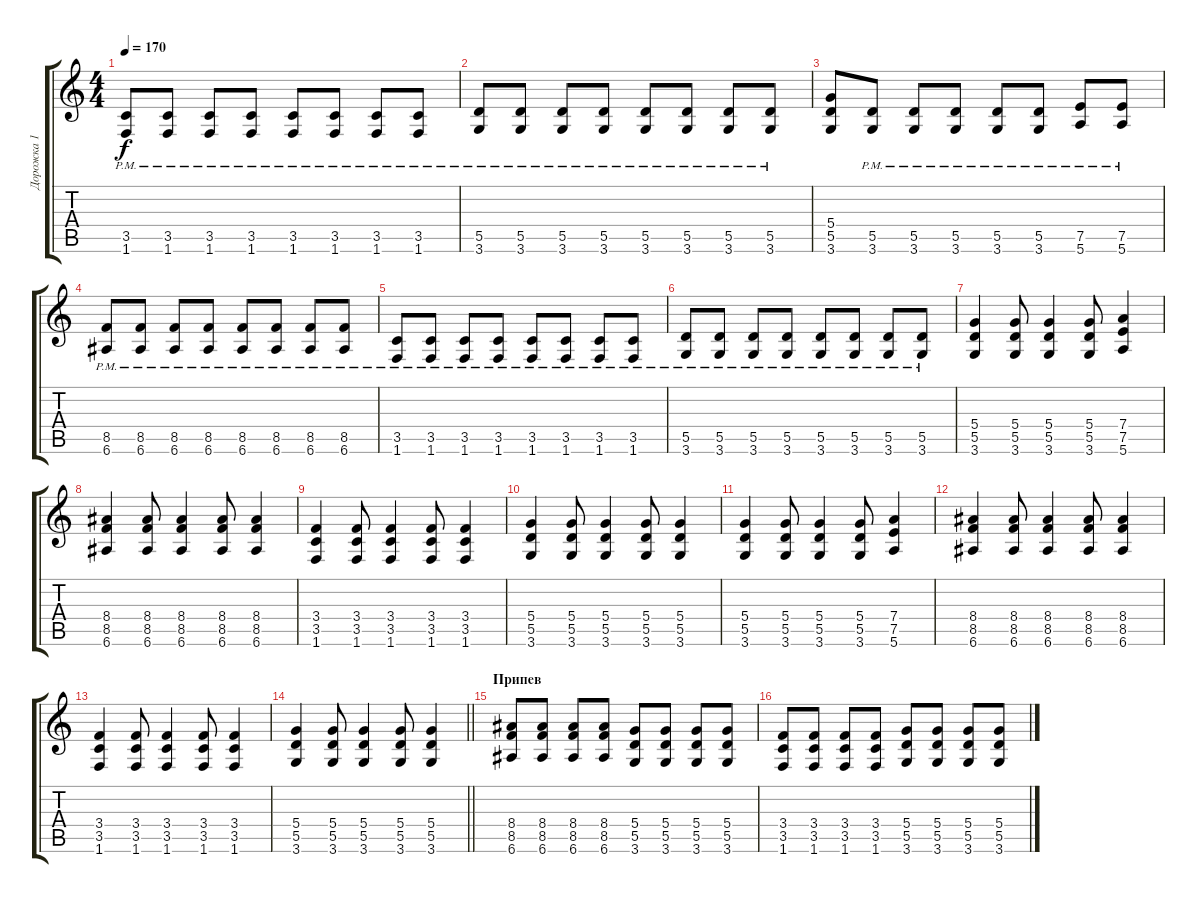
\track ("Дорожка 1" "Дорожка 1") {instrument distortionguitar}
\staff {score tabs}
\tuning (E4 B3 G3 D3 A2 E2) {hide}
\ts (4 4)
\tempo 170
\clef g2
\ks c
(3.5{pm} 1.6{pm}).8{dy f} (3.5{pm} 1.6{pm}).8 (3.5{pm} 1.6{pm}).8 (3.5{pm} 1.6{pm}).8 (3.5{pm} 1.6{pm}).8 (3.5{pm} 1.6{pm}).8 (3.5{pm} 1.6{pm}).8 (3.5{pm} 1.6{pm}).8 |
(5.5{pm} 3.6{pm}).8 (5.5{pm} 3.6{pm}).8 (5.5{pm} 3.6{pm}).8 (5.5{pm} 3.6{pm}).8 (5.5{pm} 3.6{pm}).8 (5.5{pm} 3.6{pm}).8 (5.5{pm} 3.6{pm}).8 (5.5{pm} 3.6{pm}).8 |
(5.4 5.5 3.6).8 (5.5{pm} 3.6{pm}).8 (5.5{pm} 3.6{pm}).8 (5.5{pm} 3.6{pm}).8 (5.5{pm} 3.6{pm}).8 (5.5{pm} 3.6{pm}).8 (7.5{pm} 5.6{pm}).8 (7.5{pm} 5.6{pm}).8 |
(8.5{pm} 6.6{pm}).8 (8.5{pm} 6.6{pm}).8 (8.5{pm} 6.6{pm}).8 (8.5{pm} 6.6{pm}).8 (8.5{pm} 6.6{pm}).8 (8.5{pm} 6.6{pm}).8 (8.5{pm} 6.6{pm}).8 (8.5{pm} 6.6{pm}).8 |
(3.5{pm} 1.6{pm}).8 (3.5{pm} 1.6{pm}).8 (3.5{pm} 1.6{pm}).8 (3.5{pm} 1.6{pm}).8 (3.5{pm} 1.6{pm}).8 (3.5{pm} 1.6{pm}).8 (3.5{pm} 1.6{pm}).8 (3.5{pm} 1.6{pm}).8 |
(5.5{pm} 3.6{pm}).8 (5.5{pm} 3.6{pm}).8 (5.5{pm} 3.6{pm}).8 (5.5{pm} 3.6{pm}).8 (5.5{pm} 3.6{pm}).8 (5.5{pm} 3.6{pm}).8 (5.5{pm} 3.6{pm}).8 (5.5{pm} 3.6{pm}).8 |
(5.4 5.5 3.6).4 (5.4 5.5 3.6).8 (5.4 5.5 3.6).4 (5.4 5.5 3.6).8 (7.4 7.5 5.6).4 |
(8.4 8.5 6.6).4 (8.4 8.5 6.6).8 (8.4 8.5 6.6).4 (8.4 8.5 6.6).8 (8.4 8.5 6.6).4 |
(3.4 3.5 1.6).4 (3.4 3.5 1.6).8 (3.4 3.5 1.6).4 (3.4 3.5 1.6).8 (3.4 3.5 1.6).4 |
(5.4 5.5 3.6).4 (5.4 5.5 3.6).8 (5.4 5.5 3.6).4 (5.4 5.5 3.6).8 (5.4 5.5 3.6).4 |
(5.4 5.5 3.6).4 (5.4 5.5 3.6).8 (5.4 5.5 3.6).4 (5.4 5.5 3.6).8 (7.4 7.5 5.6).4 |
(8.4 8.5 6.6).4 (8.4 8.5 6.6).8 (8.4 8.5 6.6).4 (8.4 8.5 6.6).8 (8.4 8.5 6.6).4 |
(3.4 3.5 1.6).4 (3.4 3.5 1.6).8 (3.4 3.5 1.6).4 (3.4 3.5 1.6).8 (3.4 3.5 1.6).4 |
\barLineRight lightlight
(5.4 5.5 3.6).4 (5.4 5.5 3.6).8 (5.4 5.5 3.6).4 (5.4 5.5 3.6).8 (5.4 5.5 3.6).4 |
\section ("" "Припев")
(8.4 8.5 6.6).8 (8.4 8.5 6.6).8 (8.4 8.5 6.6).8 (8.4 8.5 6.6).8 (5.4 5.5 3.6).8 (5.4 5.5 3.6).8 (5.4 5.5 3.6).8 (5.4 5.5 3.6).8 |
(3.4 3.5 1.6).8 (3.4 3.5 1.6).8 (3.4 3.5 1.6).8 (3.4 3.5 1.6).8 (5.4 5.5 3.6).8 (5.4 5.5 3.6).8 (5.4 5.5 3.6).8 (5.4 5.5 3.6).8
